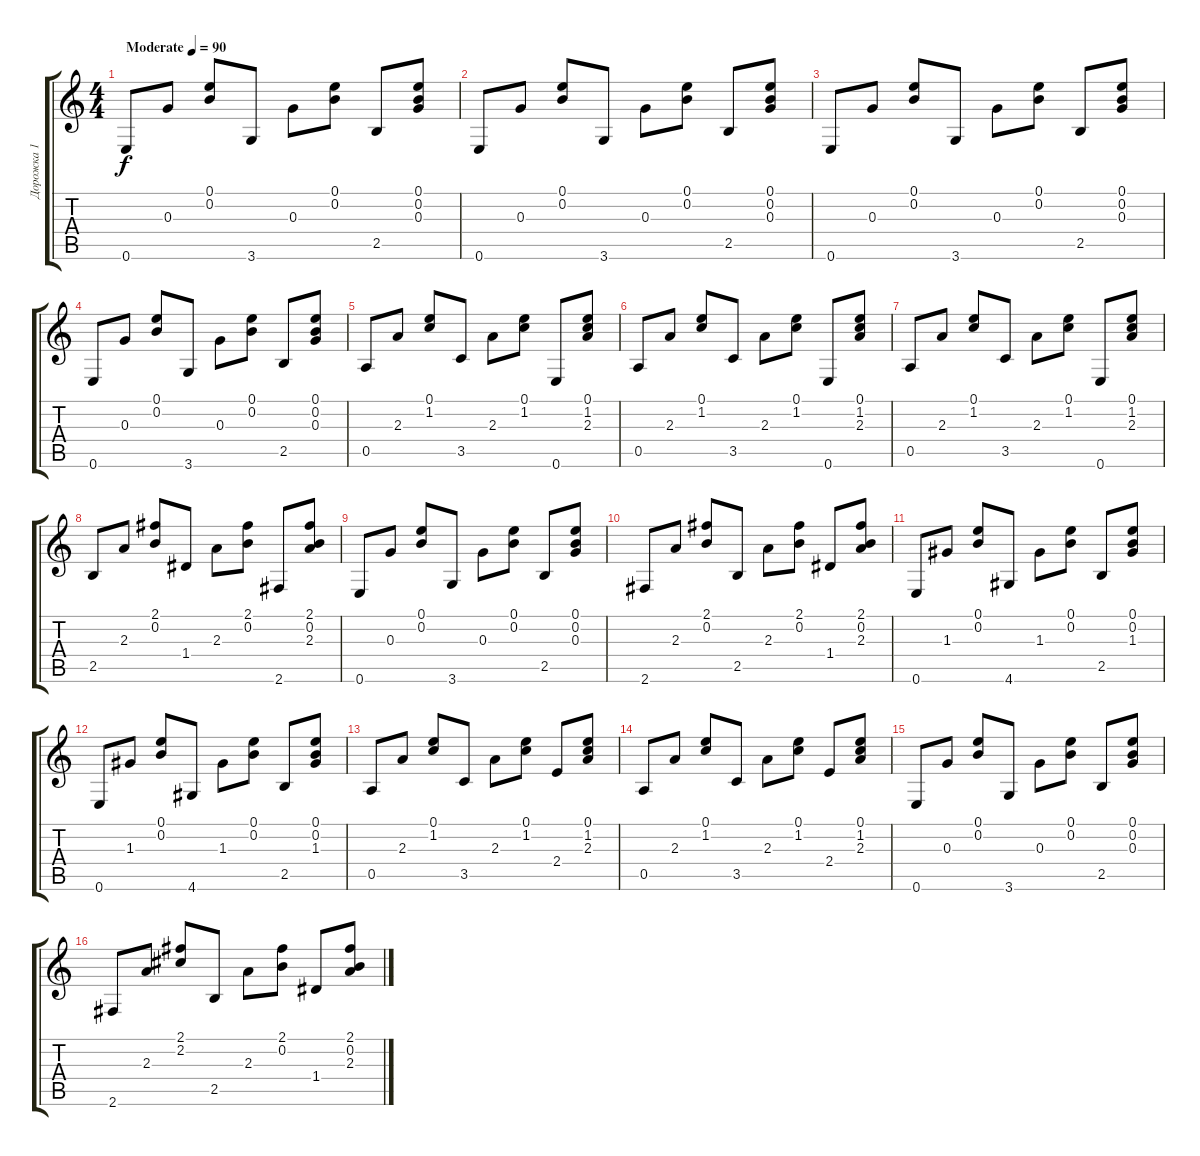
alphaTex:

\track ("Дорожка 1" "Дорожка 1") {instrument acousticguitarsteel}
\staff {score tabs}
\tuning (E4 B3 G3 D3 A2 E2) {hide}
\ts (4 4)
\tempo (90 "Moderate")
\clef g2
\ks c
0.6.8{dy f instrument acousticguitarsteel} 0.3.8 (0.1 0.2).8 3.6.8 0.3.8 (0.1 0.2).8 2.5.8 (0.1 0.2 0.3).8 |
0.6.8 0.3.8 (0.1 0.2).8 3.6.8 0.3.8 (0.1 0.2).8 2.5.8 (0.1 0.2 0.3).8 |
0.6.8 0.3.8 (0.1 0.2).8 3.6.8 0.3.8 (0.1 0.2).8 2.5.8 (0.1 0.2 0.3).8 |
0.6.8 0.3.8 (0.1 0.2).8 3.6.8 0.3.8 (0.1 0.2).8 2.5.8 (0.1 0.2 0.3).8 |
0.5.8 2.3.8 (0.1 1.2).8 3.5.8 2.3.8 (0.1 1.2).8 0.6.8 (0.1 1.2 2.3).8 |
0.5.8 2.3.8 (0.1 1.2).8 3.5.8 2.3.8 (0.1 1.2).8 0.6.8 (0.1 1.2 2.3).8 |
0.5.8 2.3.8 (0.1 1.2).8 3.5.8 2.3.8 (0.1 1.2).8 0.6.8 (0.1 1.2 2.3).8 |
2.5.8 2.3.8 (2.1 0.2).8 1.4.8 2.3.8 (2.1 0.2).8 2.6.8 (2.1 0.2 2.3).8 |
0.6.8 0.3.8 (0.1 0.2).8 3.6.8 0.3.8 (0.1 0.2).8 2.5.8 (0.1 0.2 0.3).8 |
2.6.8 2.3.8 (2.1 0.2).8 2.5.8 2.3.8 (2.1 0.2).8 1.4.8 (2.1 0.2 2.3).8 |
0.6.8 1.3.8 (0.1 0.2).8 4.6.8 1.3.8 (0.1 0.2).8 2.5.8 (0.1 0.2 1.3).8 |
0.6.8 1.3.8 (0.1 0.2).8 4.6.8 1.3.8 (0.1 0.2).8 2.5.8 (0.1 0.2 1.3).8 |
0.5.8 2.3.8 (0.1 1.2).8 3.5.8 2.3.8 (0.1 1.2).8 2.4.8 (0.1 1.2 2.3).8 |
0.5.8 2.3.8 (0.1 1.2).8 3.5.8 2.3.8 (0.1 1.2).8 2.4.8 (0.1 1.2 2.3).8 |
0.6.8 0.3.8 (0.1 0.2).8 3.6.8 0.3.8 (0.1 0.2).8 2.5.8 (0.1 0.2 0.3).8 |
2.6.8 2.3.8 (2.1 2.2).8 2.5.8 2.3.8 (2.1 0.2).8 1.4.8 (2.1 0.2 2.3).8
